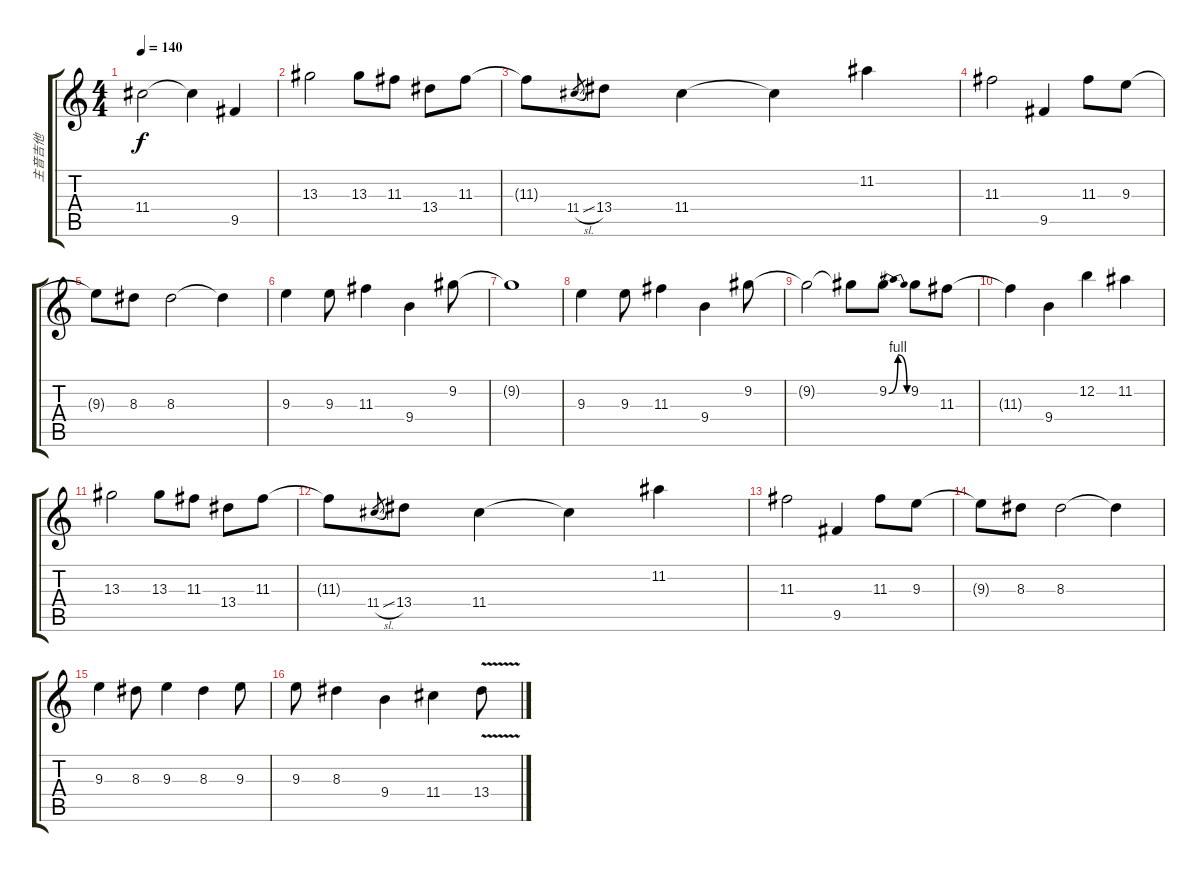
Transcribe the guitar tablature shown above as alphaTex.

\track ("主音吉他" "主音吉他") {instrument overdrivenguitar}
\staff {score tabs}
\tuning (E4 B3 G3 D3 A2 E2) {hide}
\ts (4 4)
\tempo 140
\clef g2
\ks c
11.4{t}.2{dy f} 11.4{t}.4 9.5.4 |
13.3.2 13.3.8 11.3.8 13.4.8 11.3.8 |
11.3{t}.8 11.4{sl}.8{gr} 13.4.8 11.4.4 11.4{t}.4 11.2.4 |
11.3.2 9.5.4 11.3.8 9.3.8 |
9.3{t}.8 8.3.8 8.3.2 8.3{t}.4 |
9.3.4 9.3.8 11.3.4 9.4.4 9.2.8 |
9.2{t}.1 |
9.3.4 9.3.8 11.3.4 9.4.4 9.2.8 |
9.2{t}.2 9.2{t}.8 9.2{be (bendrelease 0 0 30 4 30 4 60 0)}.8 9.2.8 11.3.8 |
11.3{t}.4 9.4.4 12.2.4 11.2.4 |
13.3.2 13.3.8 11.3.8 13.4.8 11.3.8 |
11.3{t}.8 11.4{sl}.8{gr} 13.4.8 11.4.4 11.4{t}.4 11.2.4{txt ""} |
11.3.2 9.5.4 11.3.8 9.3.8 |
9.3{t}.8 8.3.8 8.3.2 8.3{t}.4 |
9.3.4 8.3.8 9.3.4 8.3.4 9.3.8 |
9.3.8 8.3.4 9.4.4 11.4.4 13.4{v}.8
